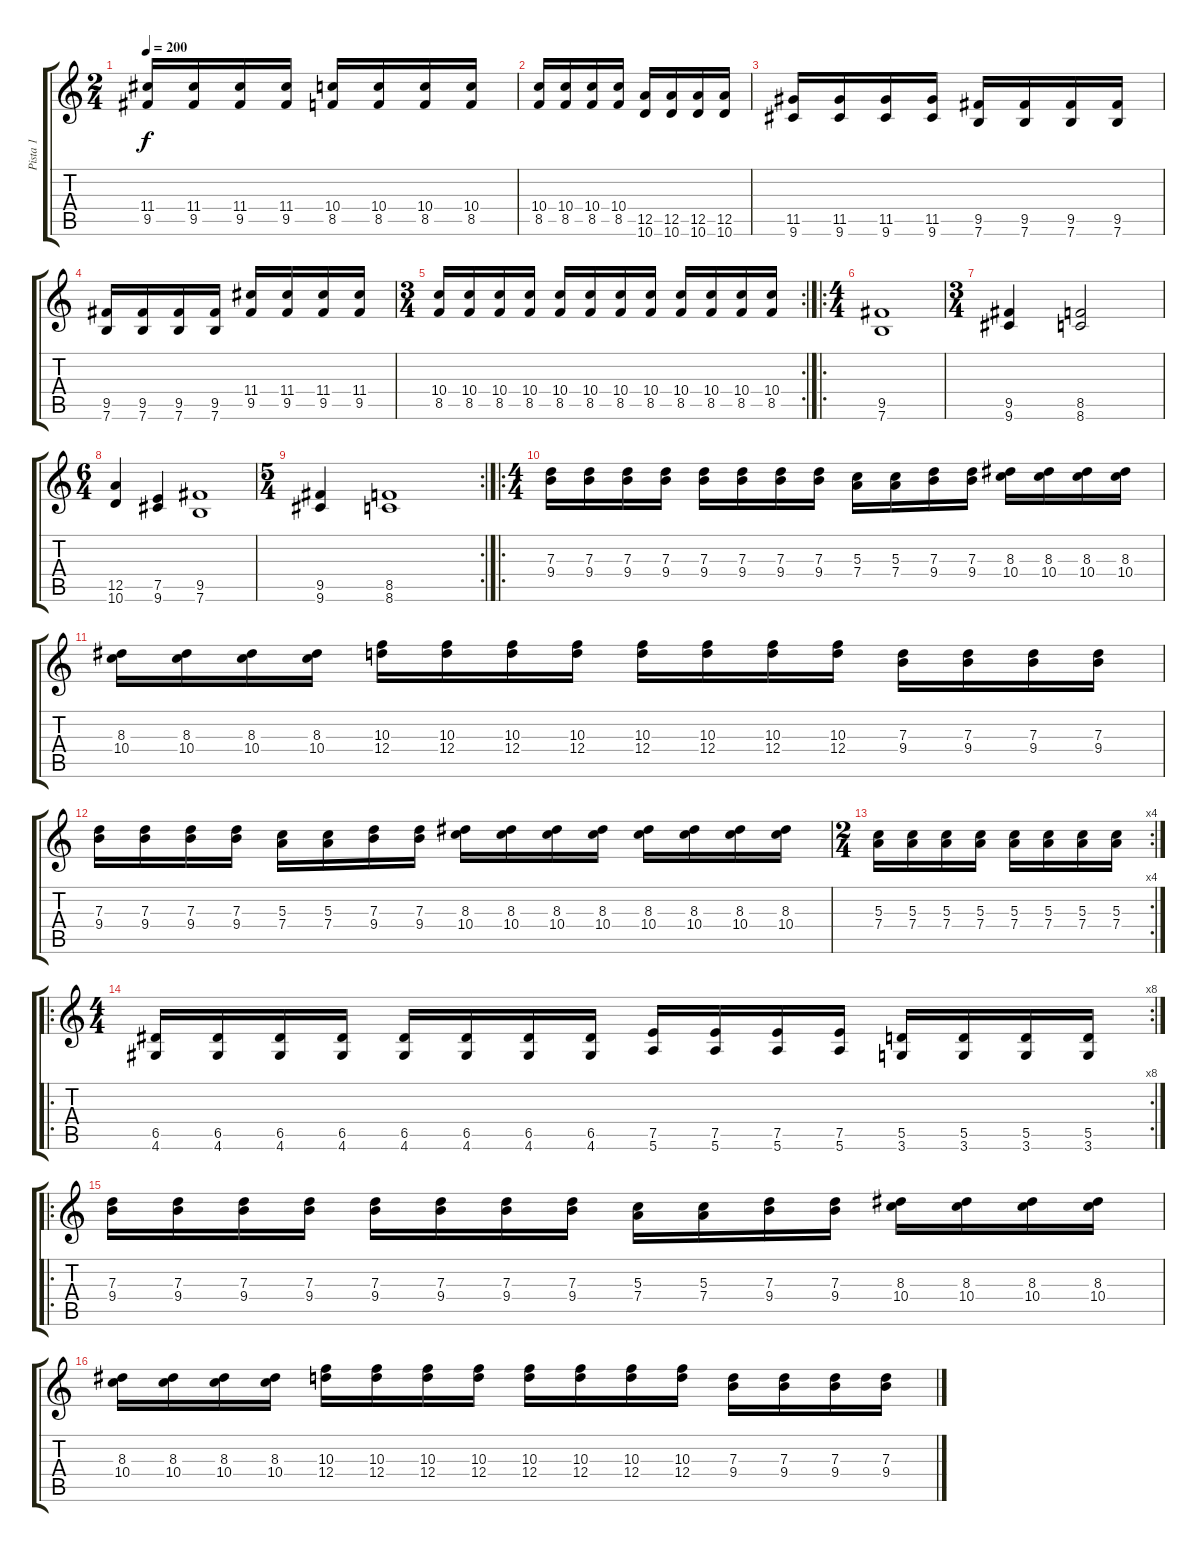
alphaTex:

\track ("Pista 1" "Pista 1") {instrument distortionguitar}
\staff {score tabs}
\tuning (E4 B3 G3 D3 A2 E2) {hide}
\ts (2 4)
\tempo 200
\clef g2
\ks c
(11.4 9.5).16{dy f} (11.4 9.5).16 (11.4 9.5).16 (11.4 9.5).16 (10.4 8.5).16 (10.4 8.5).16 (10.4 8.5).16 (10.4 8.5).16 |
(10.4 8.5).16 (10.4 8.5).16 (10.4 8.5).16 (10.4 8.5).16 (12.5 10.6).16 (12.5 10.6).16 (12.5 10.6).16 (12.5 10.6).16 |
(11.5 9.6).16 (11.5 9.6).16 (11.5 9.6).16 (11.5 9.6).16 (9.5 7.6).16 (9.5 7.6).16 (9.5 7.6).16 (9.5 7.6).16 |
(9.5 7.6).16 (9.5 7.6).16 (9.5 7.6).16 (9.5 7.6).16 (11.4 9.5).16 (11.4 9.5).16 (11.4 9.5).16 (11.4 9.5).16 |
\rc 2
\ts (3 4)
(10.4 8.5).16 (10.4 8.5).16 (10.4 8.5).16 (10.4 8.5).16 (10.4 8.5).16 (10.4 8.5).16 (10.4 8.5).16 (10.4 8.5).16 (10.4 8.5).16 (10.4 8.5).16 (10.4 8.5).16 (10.4 8.5).16 |
\ro
\ts (4 4)
(9.5 7.6).1 |
\ts (3 4)
(9.5 9.6).4 (8.5 8.6).2 |
\ts (6 4)
(12.5 10.6).4 (7.5 9.6).4 (9.5 7.6).1 |
\rc 2
\ts (5 4)
(9.5 9.6).4 (8.5 8.6).1 |
\ro
\ts (4 4)
(7.3 9.4).16 (7.3 9.4).16 (7.3 9.4).16 (7.3 9.4).16 (7.3 9.4).16 (7.3 9.4).16 (7.3 9.4).16 (7.3 9.4).16 (5.3 7.4).16 (5.3 7.4).16 (7.3 9.4).16 (7.3 9.4).16 (8.3 10.4).16 (8.3 10.4).16 (8.3 10.4).16 (8.3 10.4).16 |
(8.3 10.4).16 (8.3 10.4).16 (8.3 10.4).16 (8.3 10.4).16 (10.3 12.4).16 (10.3 12.4).16 (10.3 12.4).16 (10.3 12.4).16 (10.3 12.4).16 (10.3 12.4).16 (10.3 12.4).16 (10.3 12.4).16 (7.3 9.4).16 (7.3 9.4).16 (7.3 9.4).16 (7.3 9.4).16 |
(7.3 9.4).16 (7.3 9.4).16 (7.3 9.4).16 (7.3 9.4).16 (5.3 7.4).16 (5.3 7.4).16 (7.3 9.4).16 (7.3 9.4).16 (8.3 10.4).16 (8.3 10.4).16 (8.3 10.4).16 (8.3 10.4).16 (8.3 10.4).16 (8.3 10.4).16 (8.3 10.4).16 (8.3 10.4).16 |
\rc 4
\ts (2 4)
(5.3 7.4).16 (5.3 7.4).16 (5.3 7.4).16 (5.3 7.4).16 (5.3 7.4).16 (5.3 7.4).16 (5.3 7.4).16 (5.3 7.4).16 |
\ro
\rc 8
\ts (4 4)
(6.5 4.6).16 (6.5 4.6).16 (6.5 4.6).16 (6.5 4.6).16 (6.5 4.6).16 (6.5 4.6).16 (6.5 4.6).16 (6.5 4.6).16 (7.5 5.6).16 (7.5 5.6).16 (7.5 5.6).16 (7.5 5.6).16 (5.5 3.6).16 (5.5 3.6).16 (5.5 3.6).16 (5.5 3.6).16 |
\ro
(7.3 9.4).16 (7.3 9.4).16 (7.3 9.4).16 (7.3 9.4).16 (7.3 9.4).16 (7.3 9.4).16 (7.3 9.4).16 (7.3 9.4).16 (5.3 7.4).16 (5.3 7.4).16 (7.3 9.4).16 (7.3 9.4).16 (8.3 10.4).16 (8.3 10.4).16 (8.3 10.4).16 (8.3 10.4).16 |
(8.3 10.4).16 (8.3 10.4).16 (8.3 10.4).16 (8.3 10.4).16 (10.3 12.4).16 (10.3 12.4).16 (10.3 12.4).16 (10.3 12.4).16 (10.3 12.4).16 (10.3 12.4).16 (10.3 12.4).16 (10.3 12.4).16 (7.3 9.4).16 (7.3 9.4).16 (7.3 9.4).16 (7.3 9.4).16
